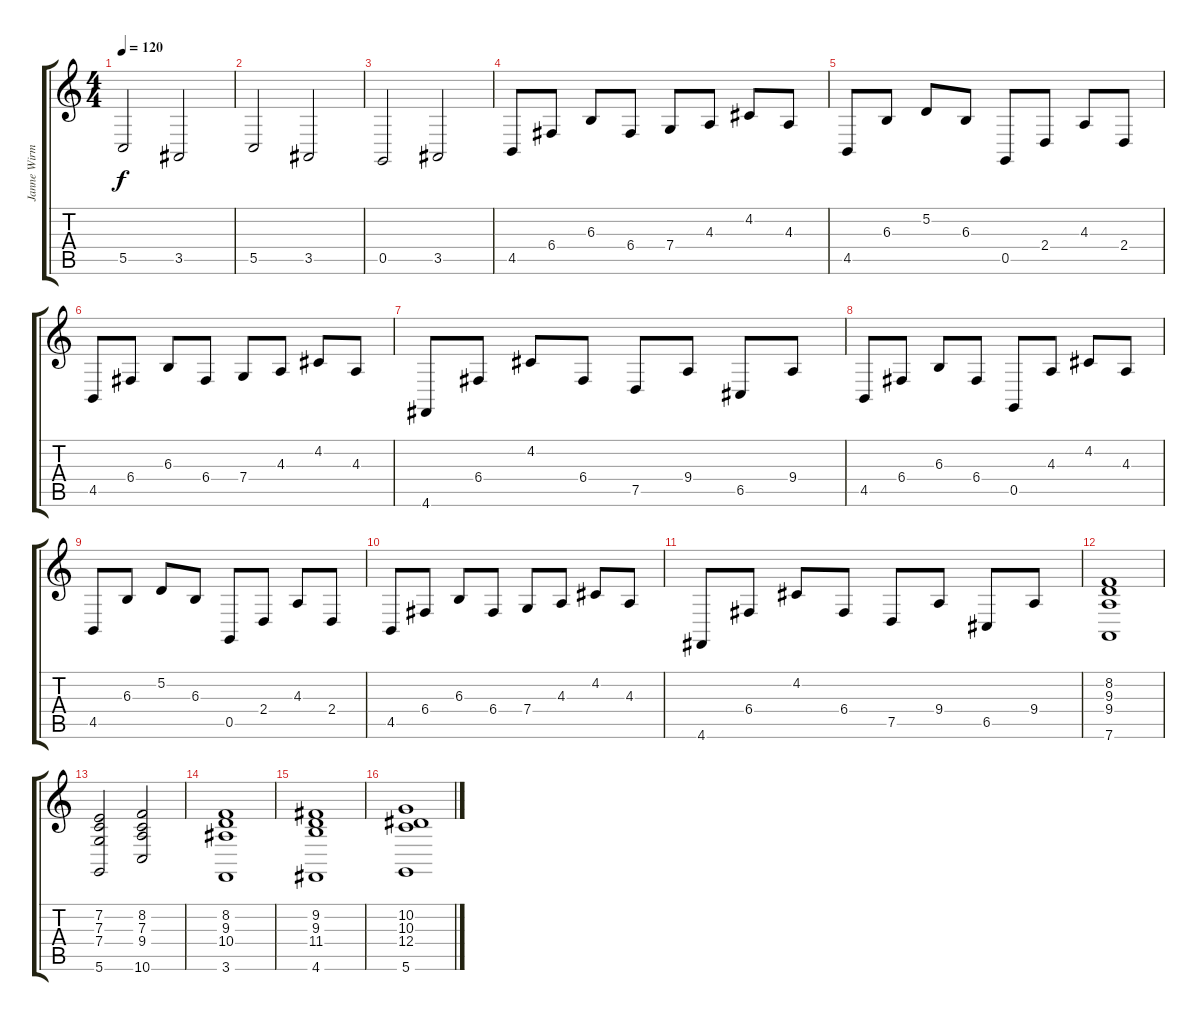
\track ("Janne Wirman 2" "Janne Wirm") {instrument choiraahs}
\staff {score tabs}
\tuning (D4 A3 F3 C3 G2 D2) {hide}
\ts (4 4)
\tempo 120
\clef g2
\ks c
5.5{t}.2{dy f} 3.5.2 |
5.5.2 3.5.2 |
0.5.2 3.5.2 |
4.5.8{instrument pad1newage} 6.4.8 6.3.8 6.4.8 7.4.8 4.3.8 4.2.8 4.3.8 |
4.5.8 6.3.8 5.2.8 6.3.8 0.5.8 2.4.8 4.3.8 2.4.8 |
4.5.8 6.4.8 6.3.8 6.4.8 7.4.8 4.3.8 4.2.8 4.3.8 |
4.6.8 6.4.8 4.2.8 6.4.8 7.5.8 9.4.8 6.5.8 9.4.8 |
4.5.8 6.4.8 6.3.8 6.4.8 0.5.8 4.3.8 4.2.8 4.3.8 |
4.5.8 6.3.8 5.2.8 6.3.8 0.5.8 2.4.8 4.3.8 2.4.8 |
4.5.8 6.4.8 6.3.8 6.4.8 7.4.8 4.3.8 4.2.8 4.3.8 |
4.6.8 6.4.8 4.2.8 6.4.8 7.5.8 9.4.8 6.5.8 9.4.8 |
(8.2 9.3 9.4 7.6).1{instrument choiraahs} |
(7.2 7.3 7.4 5.6).2 (8.2 7.3 9.4 10.6).2 |
(8.2 9.3 10.4 3.6).1 |
(9.2 9.3 11.4 4.6).1 |
(10.2 10.3 12.4 5.6).1
